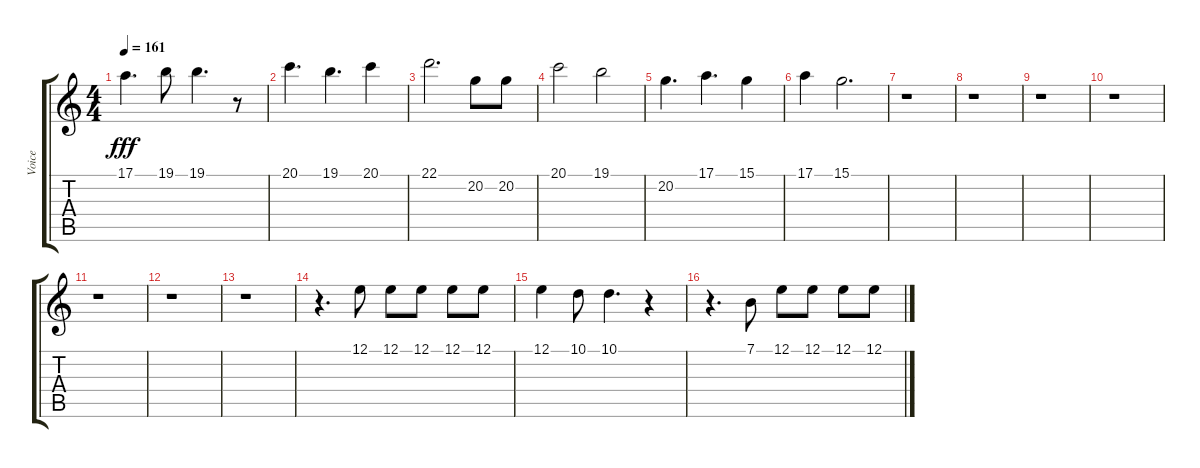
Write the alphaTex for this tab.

\track ("Voice" "Voice") {instrument piccolo}
\staff {score tabs}
\tuning (E4 B3 G3 D3 A2 E2) {hide}
\ts (4 4)
\tempo 161
\clef g2
\ks c
17.1.4{d dy fff} 19.1.8 19.1.4{d} r.8 |
20.1.4{d} 19.1.4{d} 20.1.4 |
22.1.2{d} 20.2.8 20.2.8 |
20.1.2 19.1.2 |
20.2.4{d} 17.1.4{d} 15.1.4 |
17.1.4 15.1.2{d} |
r.1 |
r.1 |
r.1 |
r.1 |
r.1 |
r.1 |
r.1 |
r.4{d} 12.1.8 12.1.8 12.1.8 12.1.8 12.1.8 |
12.1.4 10.1.8 10.1.4{d} r.4 |
r.4{d} 7.1.8 12.1.8 12.1.8 12.1.8 12.1.8
